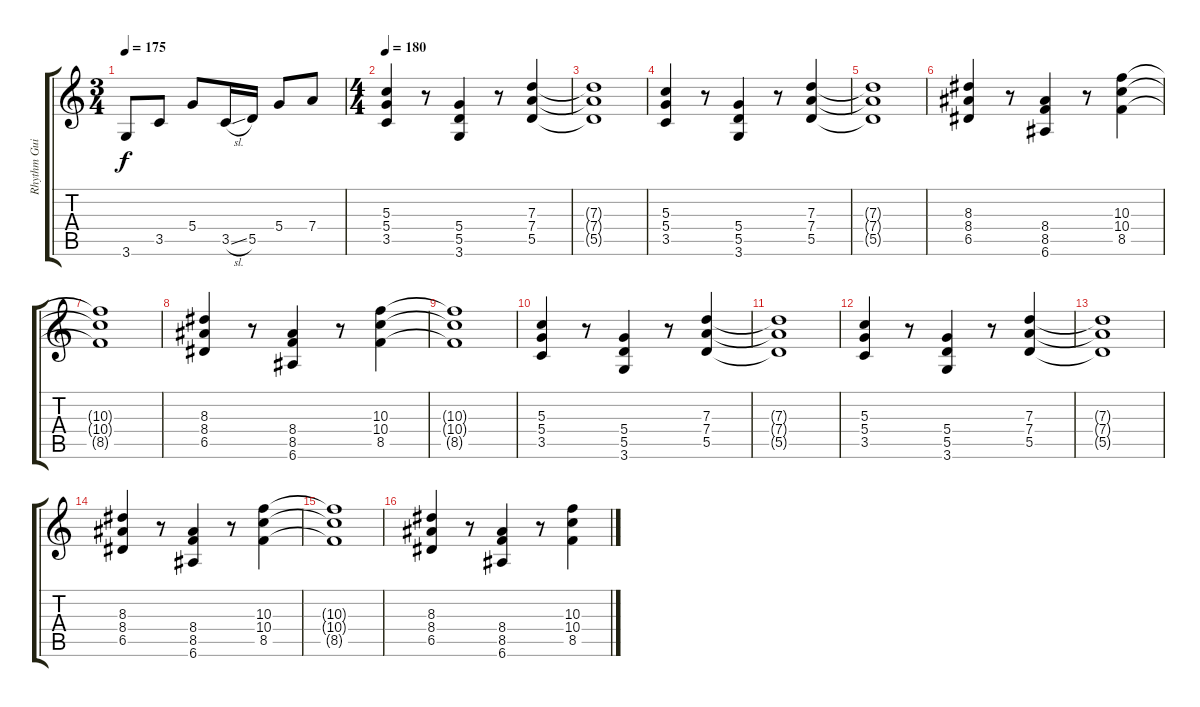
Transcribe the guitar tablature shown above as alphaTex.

\track ("Rhythm Guitar 2" "Rhythm Gui") {instrument distortionguitar}
\staff {score tabs}
\tuning (E4 B3 G3 D3 A2 E2) {hide}
\ts (3 4)
\tempo 175
\clef g2
\ks c
3.6{t}.8{dy f} 3.5.8 5.4.8 3.5{sl}.16 5.5.16 5.4.8 7.4.8 |
\ts (4 4)
\tempo 180
(5.3 5.4 3.5).4 r.8 (5.4 5.5 3.6).4 r.8 (7.3 7.4 5.5).4 |
(7.3{t} 7.4{t} 5.5{t}).1 |
(5.3 5.4 3.5).4 r.8 (5.4 5.5 3.6).4 r.8 (7.3 7.4 5.5).4 |
(7.3{t} 7.4{t} 5.5{t}).1 |
(8.3 8.4 6.5).4 r.8 (8.4 8.5 6.6).4 r.8 (10.3 10.4 8.5).4 |
(10.3{t} 10.4{t} 8.5{t}).1 |
(8.3 8.4 6.5).4 r.8 (8.4 8.5 6.6).4 r.8 (10.3 10.4 8.5).4 |
(10.3{t} 10.4{t} 8.5{t}).1 |
(5.3 5.4 3.5).4 r.8 (5.4 5.5 3.6).4 r.8 (7.3 7.4 5.5).4 |
(7.3{t} 7.4{t} 5.5{t}).1 |
(5.3 5.4 3.5).4 r.8 (5.4 5.5 3.6).4 r.8 (7.3 7.4 5.5).4 |
(7.3{t} 7.4{t} 5.5{t}).1 |
(8.3 8.4 6.5).4 r.8 (8.4 8.5 6.6).4 r.8 (10.3 10.4 8.5).4 |
(10.3{t} 10.4{t} 8.5{t}).1 |
(8.3 8.4 6.5).4 r.8 (8.4 8.5 6.6).4 r.8 (10.3 10.4 8.5).4
